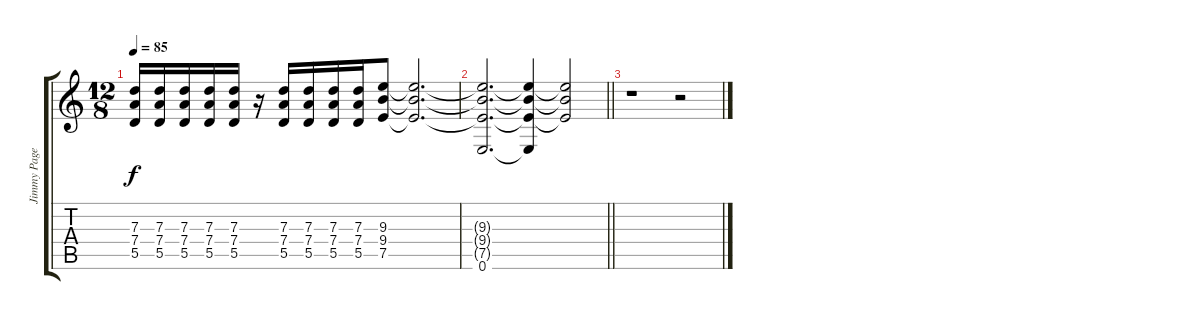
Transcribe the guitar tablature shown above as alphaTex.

\track ("Jimmy Page - Guitar" "Jimmy Page") {instrument overdrivenguitar}
\staff {score tabs}
\tuning (E4 B3 G3 D3 A2 E2) {hide}
\ts (12 8)
\tempo 85
\clef g2
\ks c
(7.3 7.4 5.5).16{dy f} (7.3 7.4 5.5).16 (7.3 7.4 5.5).16 (7.3 7.4 5.5).16 (7.3 7.4 5.5).16 r.16 (7.3 7.4 5.5).16 (7.3 7.4 5.5).16 (7.3 7.4 5.5).16 (7.3 7.4 5.5).16 (9.3 9.4 7.5).8 (9.3{t} 9.4{t} 7.5{t}).2{d} |
\barLineRight lightlight
(9.3{t} 9.4{t} 7.5{t} 0.6{t}).2{d} (9.3{t} 9.4{t} 7.5{t} 0.6{t}).4 (9.3{t} 9.4{t} 7.5{t}).2 |
r.1 r.2
